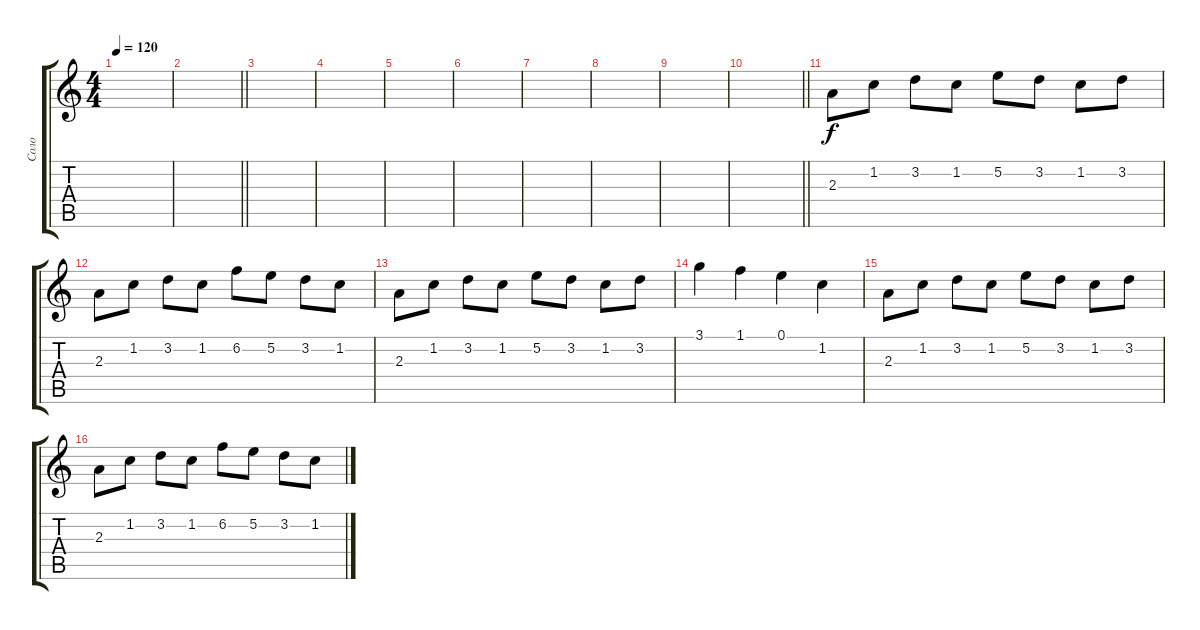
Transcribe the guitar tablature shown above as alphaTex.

\track ("Соло" "Соло") {instrument overdrivenguitar}
\staff {score tabs}
\tuning (E4 B3 G3 D3 A2 E2) {hide}
\ts (4 4)
\tempo 120
\clef g2
\ks c
|
\barLineRight lightlight
|
|
|
|
|
|
|
|
\barLineRight lightlight
|
2.3.8 1.2.8 3.2.8 1.2.8 5.2.8 3.2.8 1.2.8 3.2.8 |
2.3.8 1.2.8 3.2.8 1.2.8 6.2.8 5.2.8 3.2.8 1.2.8 |
2.3.8 1.2.8 3.2.8 1.2.8 5.2.8 3.2.8 1.2.8 3.2.8 |
3.1.4 1.1.4 0.1.4 1.2.4 |
2.3.8 1.2.8 3.2.8 1.2.8 5.2.8 3.2.8 1.2.8 3.2.8 |
2.3.8 1.2.8 3.2.8 1.2.8 6.2.8 5.2.8 3.2.8 1.2.8
